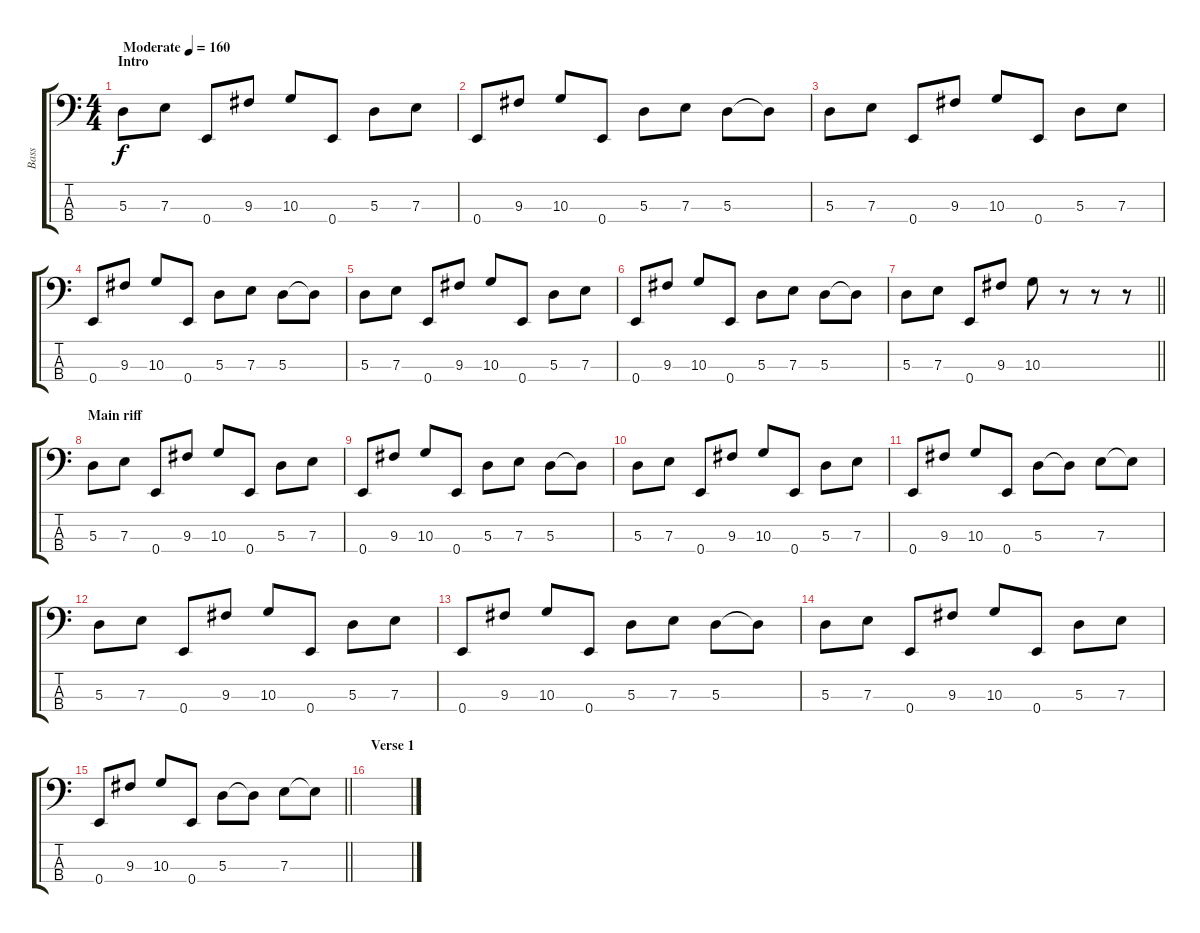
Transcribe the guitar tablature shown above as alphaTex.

\track ("Bass" "Bass") {instrument electricbassfinger}
\staff {score tabs}
\tuning (G2 D2 A1 E1) {hide}
\ts (4 4)
\section ("" "Intro")
\tempo (160 "Moderate")
\clef f4
\ks c
5.3.8{dy f instrument electricbassfinger} 7.3.8 0.4.8 9.3.8 10.3.8 0.4.8 5.3.8 7.3.8 |
0.4.8 9.3.8 10.3.8 0.4.8 5.3.8 7.3.8 5.3.8 5.3{t}.8 |
5.3.8 7.3.8 0.4.8 9.3.8 10.3.8 0.4.8 5.3.8 7.3.8 |
0.4.8 9.3.8 10.3.8 0.4.8 5.3.8 7.3.8 5.3.8 5.3{t}.8 |
5.3.8 7.3.8 0.4.8 9.3.8 10.3.8 0.4.8 5.3.8 7.3.8 |
0.4.8 9.3.8 10.3.8 0.4.8 5.3.8 7.3.8 5.3.8 5.3{t}.8 |
\barLineRight lightlight
5.3.8 7.3.8 0.4.8 9.3.8 10.3.8 r.8 r.8 r.8 |
\section ("" "Main riff")
5.3.8 7.3.8 0.4.8 9.3.8 10.3.8 0.4.8 5.3.8 7.3.8 |
0.4.8 9.3.8 10.3.8 0.4.8 5.3.8 7.3.8 5.3.8 5.3{t}.8 |
5.3.8 7.3.8 0.4.8 9.3.8 10.3.8 0.4.8 5.3.8 7.3.8 |
0.4.8 9.3.8 10.3.8 0.4.8 5.3.8 5.3{t}.8 7.3.8 7.3{t}.8 |
5.3.8 7.3.8 0.4.8 9.3.8 10.3.8 0.4.8 5.3.8 7.3.8 |
0.4.8 9.3.8 10.3.8 0.4.8 5.3.8 7.3.8 5.3.8 5.3{t}.8 |
5.3.8 7.3.8 0.4.8 9.3.8 10.3.8 0.4.8 5.3.8 7.3.8 |
\barLineRight lightlight
0.4.8 9.3.8 10.3.8 0.4.8 5.3.8 5.3{t}.8 7.3.8 7.3{t}.8 |
\section ("" "Verse 1")
